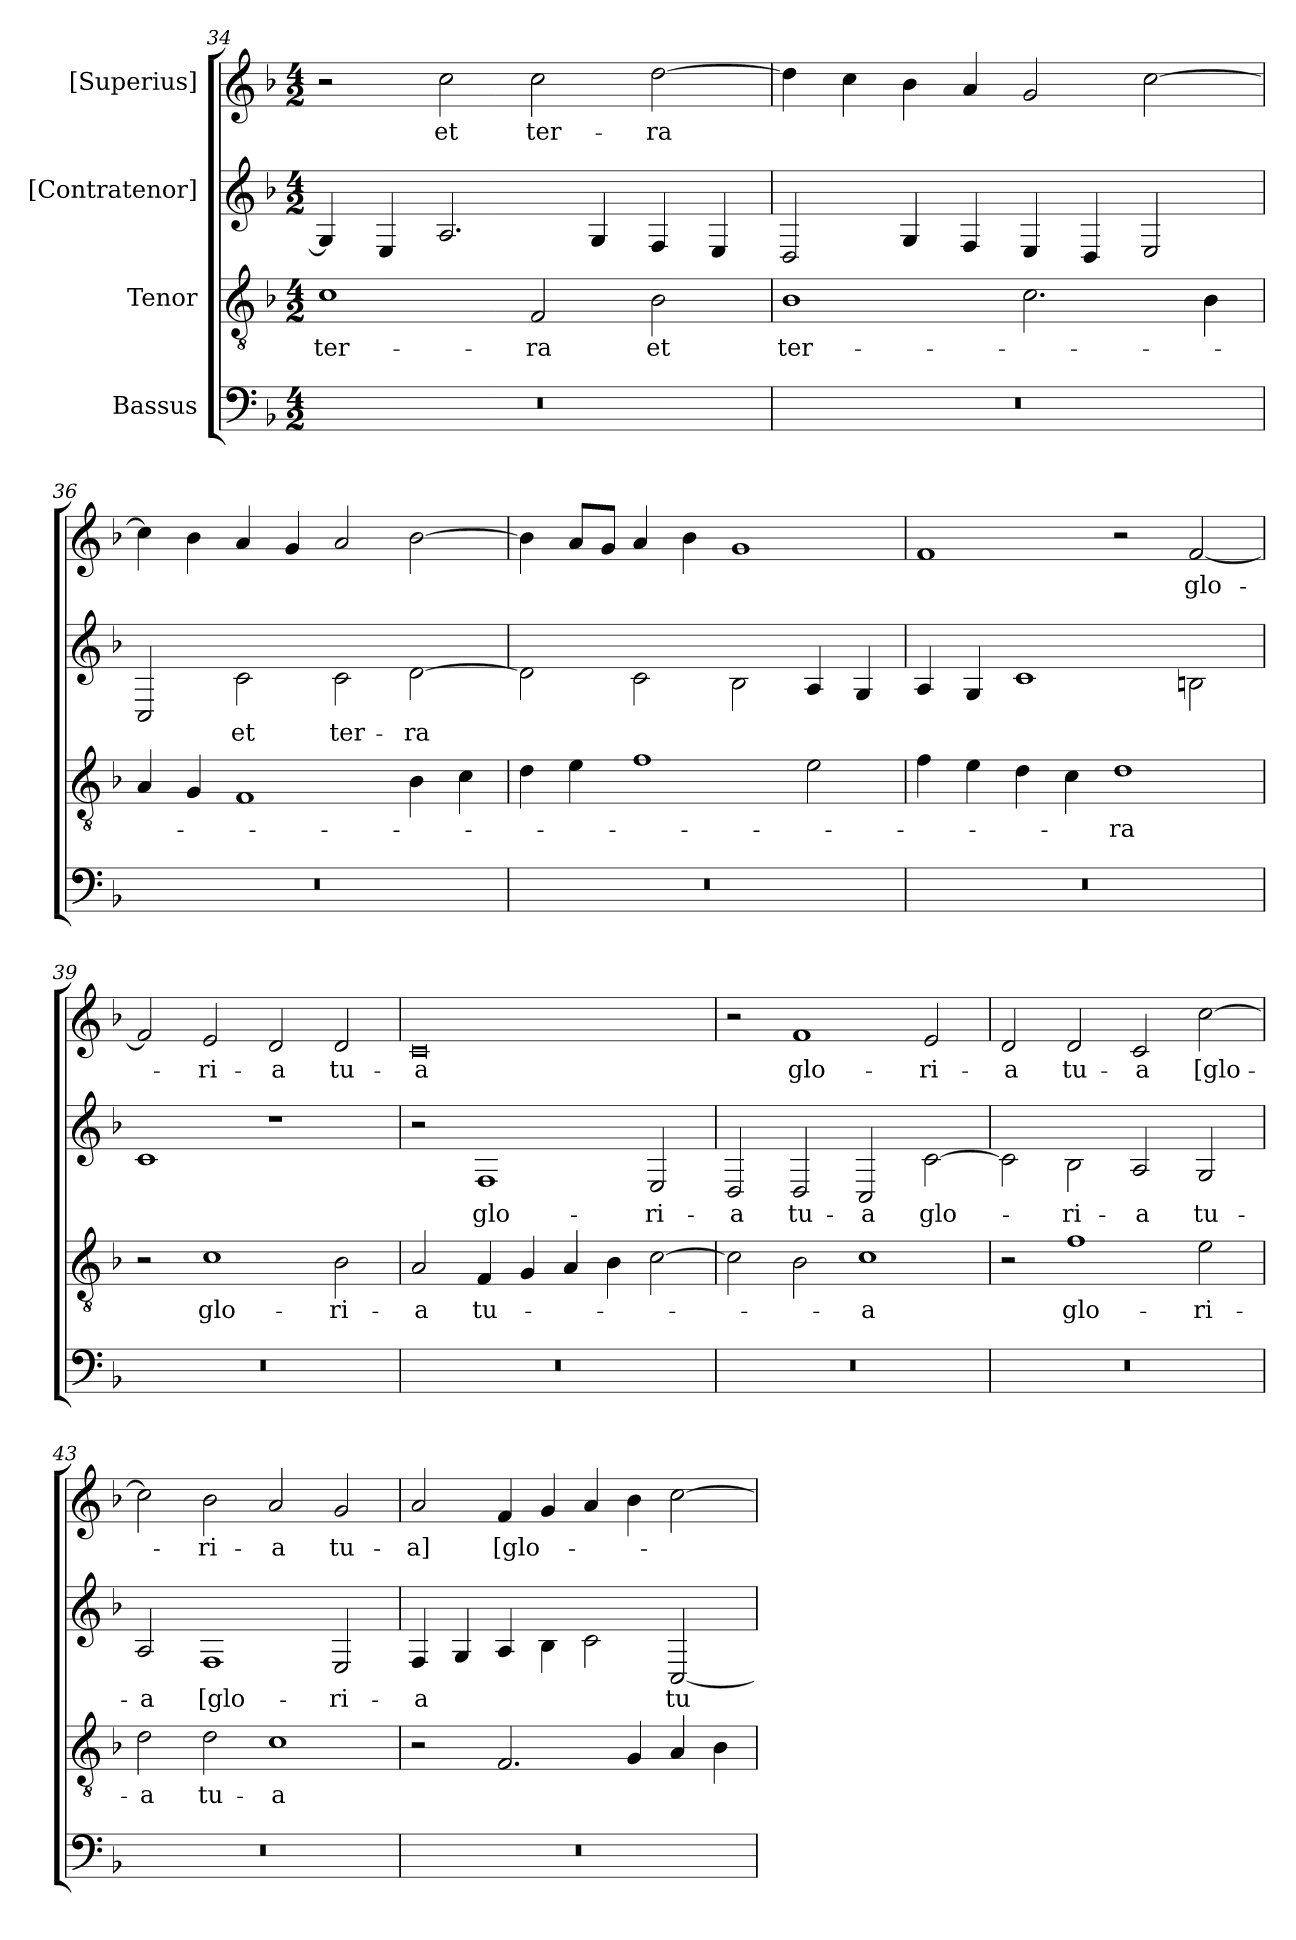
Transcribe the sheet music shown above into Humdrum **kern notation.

**kern	**kern	**text	**kern	**text	**kern	**text
*part4	*part3	*part3	*part2	*part2	*part1	*part1
*staff4	*staff3	*staff3	*staff2	*staff2	*staff1	*staff1
*I"Bassus	*I"Tenor	*	*I"[Contratenor]	*	*I"[Superius]	*
*clefF4	*clefGv2	*	*clefG2	*	*clefG2	*
*k[b-]	*k[b-]	*	*k[b-]	*	*k[b-]	*
*M4/2	*M4/2	*	*M4/2	*	*M4/2	*
=34	=34	=34	=34	=34	=34	=34
0r	1c\	ter-	4G/]	.	2r	.
.	.	.	4E/	.	.	.
.	.	.	2.A/	.	2cc\	et
.	2F/	-ra	.	.	2cc\	ter-
.	.	.	4G/	.	.	.
.	2B-\	et	4F/	.	[2dd\	-ra
.	.	.	4E/	.	.	.
=35	=35	=35	=35	=35	=35	=35
0r	1B-\	ter-	2D/	.	4dd\]	.
.	.	.	.	.	4cc\	.
.	.	.	4G/	.	4b-\	.
.	.	.	4F/	.	4a/	.
.	2.c\	.	4E/	.	2g/	.
.	.	.	4D/	.	.	.
.	.	.	2E/	.	[2cc\	.
.	4B-\	.	.	.	.	.
=36	=36	=36	=36	=36	=36	=36
0r	4A/	.	2C/	.	4cc\]	.
.	4G/	.	.	.	4b-\	.
.	1F/	.	2c\	et	4a/	.
.	.	.	.	.	4g/	.
.	.	.	2c\	ter-	2a/	.
.	4B-\	.	[2d\	-ra	[2b-\	.
.	4c\	.	.	.	.	.
=37	=37	=37	=37	=37	=37	=37
0r	4d\	.	2d\]	.	4b-\]	.
.	4e\	.	.	.	8a/L	.
.	.	.	.	.	8g/J	.
.	1f\	.	2c\	.	4a/	.
.	.	.	.	.	4b-\	.
.	.	.	2B-\	.	1g/	.
.	2e\	.	4A/	.	.	.
.	.	.	4G/	.	.	.
=38	=38	=38	=38	=38	=38	=38
0r	4f\	.	4A/	.	1f/	.
.	4e\	.	4G/	.	.	.
.	4d\	.	1c\	.	.	.
.	4c\	.	.	.	.	.
.	1d\	-ra	.	.	2r	.
.	.	.	2B\	.	[2f/	glo-
=39	=39	=39	=39	=39	=39	=39
0r	2r	.	1c\	.	2f/]	.
.	1c\	glo-	.	.	2e/	-ri-
.	.	.	1r	.	2d/	-a
.	2B-\	-ri-	.	.	2d/	tu-
=40	=40	=40	=40	=40	=40	=40
0r	2A/	-a	2r	.	0c/	-a
.	4F/	tu-	1F/	glo-	.	.
.	4G/	.	.	.	.	.
.	4A/	.	.	.	.	.
.	4B-\	.	.	.	.	.
.	[2c\	.	2E/	-ri-	.	.
=41	=41	=41	=41	=41	=41	=41
0r	2c\]	.	2D/	-a	2r	.
.	2B-\	.	2D/	tu-	1f/	glo-
.	1c\	-a	2C/	-a	.	.
.	.	.	[2c\	glo-	2e/	-ri-
=42	=42	=42	=42	=42	=42	=42
0r	2r	.	2c\]	.	2d/	-a
.	1f\	glo-	2B-\	-ri-	2d/	tu-
.	.	.	2A/	-a	2c/	-a
.	2e\	-ri-	2G/	tu-	[2cc\	[glo-
=43	=43	=43	=43	=43	=43	=43
0r	2d\	-a	2A/	-a	2cc\]	.
.	2d\	tu-	1F/	[glo-	2b-\	-ri-
.	1c\	-a	.	.	2a/	-a
.	.	.	2E/	-ri-	2g/	tu-
=44	=44	=44	=44	=44	=44	=44
0r	2r	.	4F/	-a	2a/	-a]
.	.	.	4G/	.	.	.
.	2.F/	.	4A/	.	4f/	[glo-
.	.	.	4B-\	.	4g/	.
.	.	.	2c\	.	4a/	.
.	4G/	.	.	.	4b-\	.
.	4A/	.	[2C/	tu-	[2cc\	.
.	4B-\	.	.	.	.	.
=	=	=	=	=	=	=
*-	*-	*-	*-	*-	*-	*-
